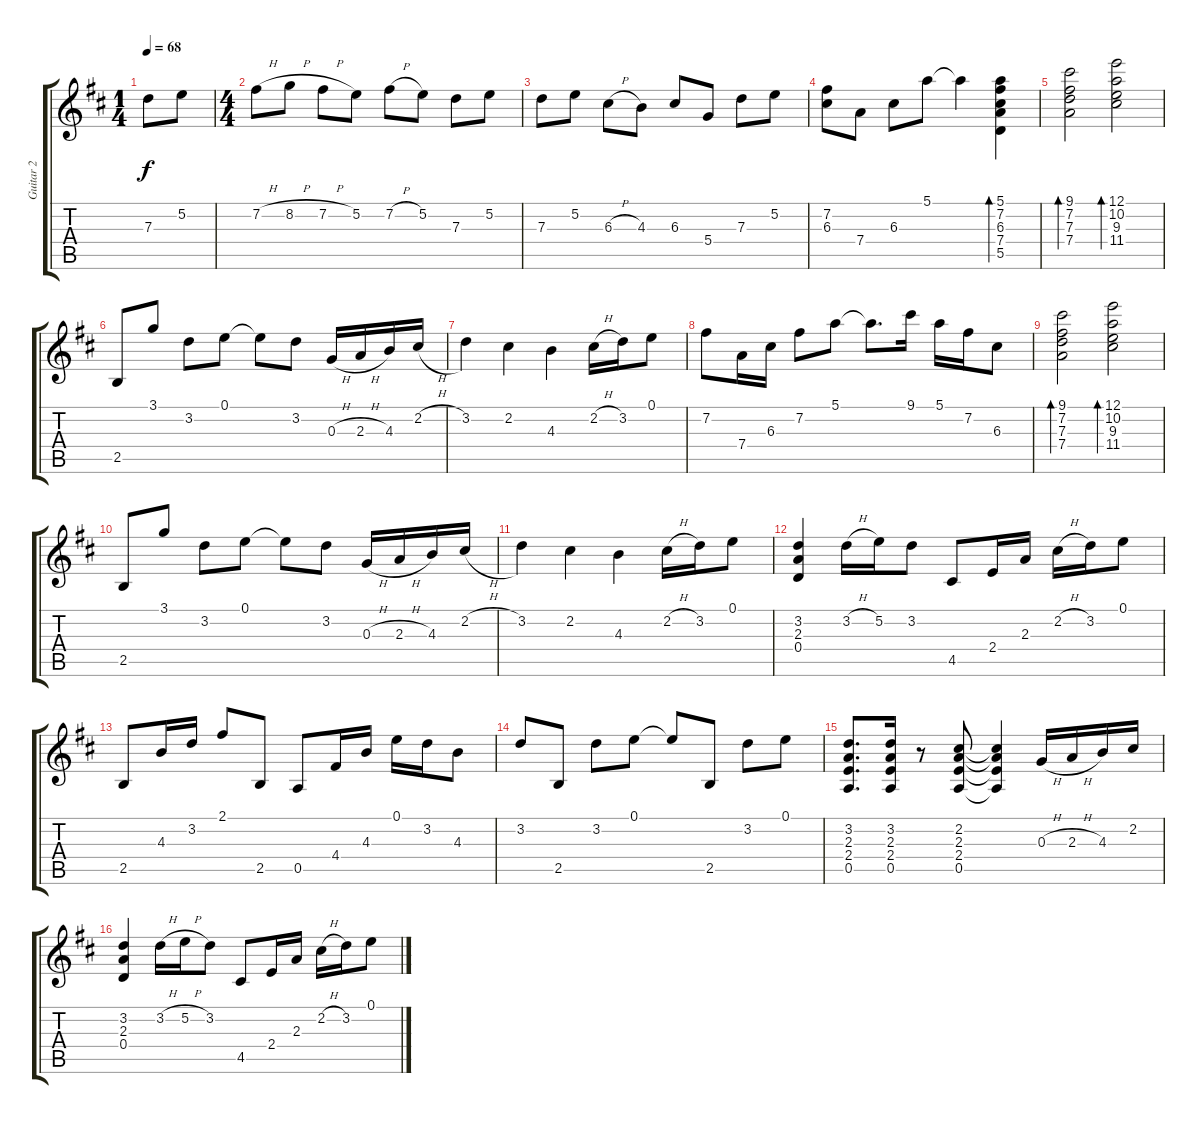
\track ("Guitar 2" "Guitar 2") {instrument electricguitarclean}
\staff {score tabs}
\tuning (E4 B3 G3 D3 A2 E2) {hide}
\ts (1 4)
\tempo 68
\clef g2
\ks d
7.3.8{dy f instrument electricguitarclean} 5.2.8 |
\ts (4 4)
7.2{h}.8 8.2{h}.8 7.2{h}.8 5.2.8 7.2{h}.8 5.2.8 7.3.8 5.2.8 |
7.3.8 5.2.8 6.3{h}.8 4.3.8 6.3.8 5.4.8 7.3.8 5.2.8 |
(7.2 6.3).8 7.4.8 6.3.8 5.1.8 5.1{t}.4 (5.1 7.2 6.3 7.4 5.5).4{bd 120} |
(9.1 7.2 7.3 7.4).2{bd 240} (12.1 10.2 9.3 11.4).2{bd 240} |
2.5.8 3.1.8 3.2.8 0.1.8 0.1{t}.8 3.2.8 0.3{h}.16 2.3{h}.16 4.3.16 2.2{h}.16 |
3.2.4 2.2.4 4.3.4 2.2{h}.16 3.2.16 0.1.8 |
7.2.8 7.4.16 6.3.16 7.2.8 5.1.8 5.1{t}.8{d} 9.1.16 5.1.16 7.2.16 6.3.8 |
(9.1 7.2 7.3 7.4).2{bd 240} (12.1 10.2 9.3 11.4).2{bd 240} |
2.5.8 3.1.8 3.2.8 0.1.8 0.1{t}.8 3.2.8 0.3{h}.16 2.3{h}.16 4.3.16 2.2{h}.16 |
3.2.4 2.2.4 4.3.4 2.2{h}.16 3.2.16 0.1.8 |
(3.2 2.3 0.4).4 3.2{h}.16 5.2.16 3.2.8 4.5.8 2.4.16 2.3.16 2.2{h}.16 3.2.16 0.1.8 |
2.5.8 4.3.16 3.2.16 2.1.8 2.5.8 0.5.8 4.4.16 4.3.16 0.1.16 3.2.16 4.3.8 |
3.2.8 2.5.8 3.2.8 0.1.8 0.1{t}.8 2.5.8 3.2.8 0.1.8 |
(3.2 2.3 2.4 0.5).8{d} (3.2 2.3 2.4 0.5).16 r.8 (2.2 2.3 2.4 0.5).8 (2.2{t} 2.3{t} 2.4{t} 0.5{t}).4 0.3{h}.16 2.3{h}.16 4.3.16 2.2.16 |
(3.2 2.3 0.4).4 3.2{h}.16 5.2{h}.16 3.2.8 4.5.8 2.4.16 2.3.16 2.2{h}.16 3.2.16 0.1.8
